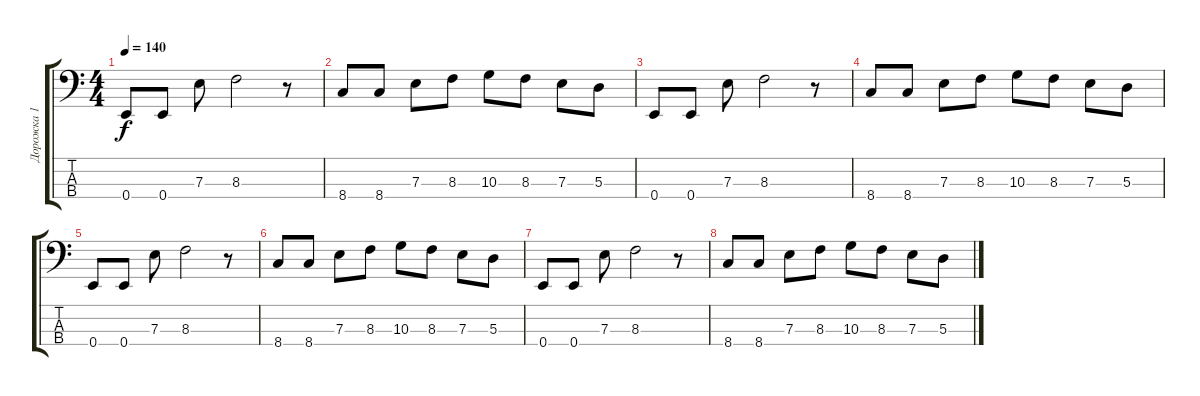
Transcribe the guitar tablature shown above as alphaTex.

\track ("Дорожка 1" "Дорожка 1") {instrument electricbassfinger}
\staff {score tabs}
\tuning (G2 D2 A1 E1) {hide}
\ts (4 4)
\tempo 140
\clef f4
\ks c
0.4.8{dy f instrument electricbassfinger} 0.4.8 7.3.8 8.3.2 r.8 |
8.4.8 8.4.8 7.3.8 8.3.8 10.3.8 8.3.8 7.3.8 5.3.8 |
0.4.8 0.4.8 7.3.8 8.3.2 r.8 |
8.4.8 8.4.8 7.3.8 8.3.8 10.3.8 8.3.8 7.3.8 5.3.8 |
0.4.8 0.4.8 7.3.8 8.3.2 r.8 |
8.4.8 8.4.8 7.3.8 8.3.8 10.3.8 8.3.8 7.3.8 5.3.8 |
0.4.8 0.4.8 7.3.8 8.3.2 r.8 |
8.4.8 8.4.8 7.3.8 8.3.8 10.3.8 8.3.8 7.3.8 5.3.8
